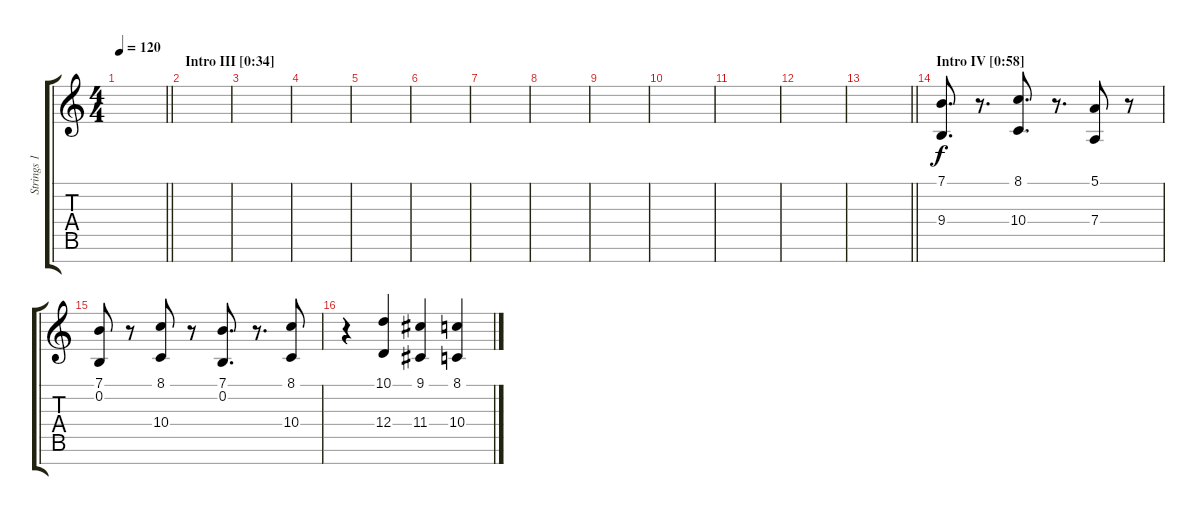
\track ("Strings 1" "Strings 1") {instrument stringensemble1}
\staff {score tabs}
\tuning (E4 B3 G3 D3 A2 E2 B1) {hide}
\ts (4 4)
\tempo 120
\clef g2
\barLineRight lightlight
\ks c
|
\section ("" "Intro III [0:34]")
|
|
|
|
|
|
|
|
|
|
|
\barLineRight lightlight
|
\section ("" "Intro IV [0:58]")
(7.1 9.4).8{d volume 6} r.8{d} (8.1 10.4).8{d} r.8{d} (5.1 7.4).8 r.8 |
(7.1 0.2).8 r.8 (8.1 10.4).8 r.8 (7.1 0.2).8{d} r.8{d} (8.1 10.4).8 |
r.4 (10.1 12.4).4 (9.1 11.4).4 (8.1 10.4).4
